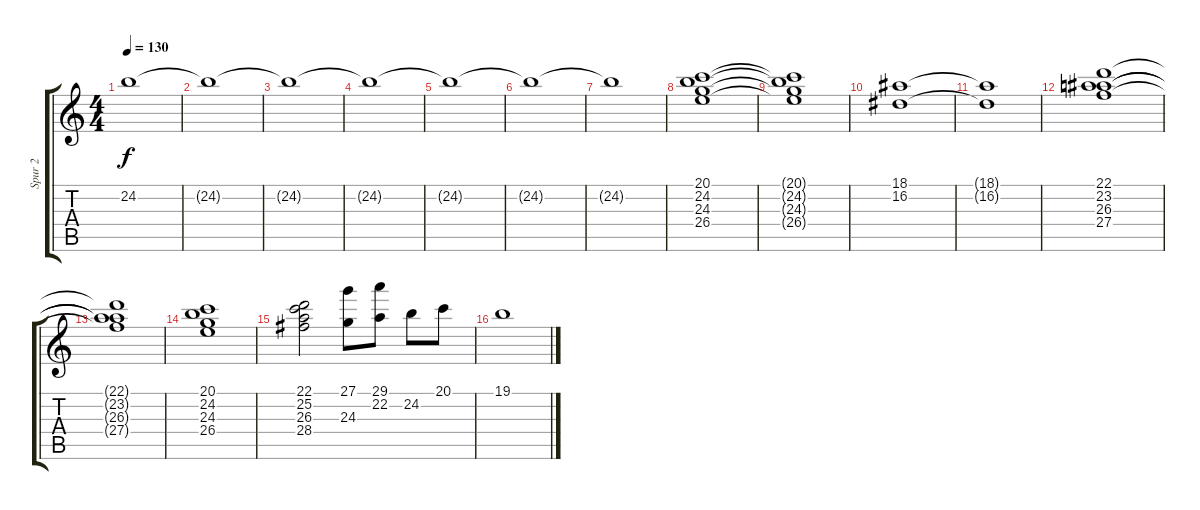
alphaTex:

\track ("Spur 2" "Spur 2") {instrument synthstrings2}
\staff {score tabs}
\tuning (E4 B3 G3 D3 A2 E2) {hide}
\ts (4 4)
\tempo 130
\clef g2
\ks c
24.2{t}.1{dy f} |
24.2{t}.1 |
24.2{t}.1 |
24.2{t}.1 |
24.2{t}.1 |
24.2{t}.1 |
24.2{t}.1 |
(20.1 24.2 24.3 26.4).1 |
(20.1{t} 24.2{t} 24.3{t} 26.4{t}).1 |
(18.1 16.2).1 |
(18.1{t} 16.2{t}).1 |
(22.1 23.2 26.3 27.4).1 |
(22.1{t} 23.2{t} 26.3{t} 27.4{t}).1 |
(20.1 24.2 24.3 26.4).1 |
(22.1 25.2 26.3 28.4).2 (27.1 24.3).8 (29.1 22.2).8 24.2.8 20.1.8 |
19.1.1
